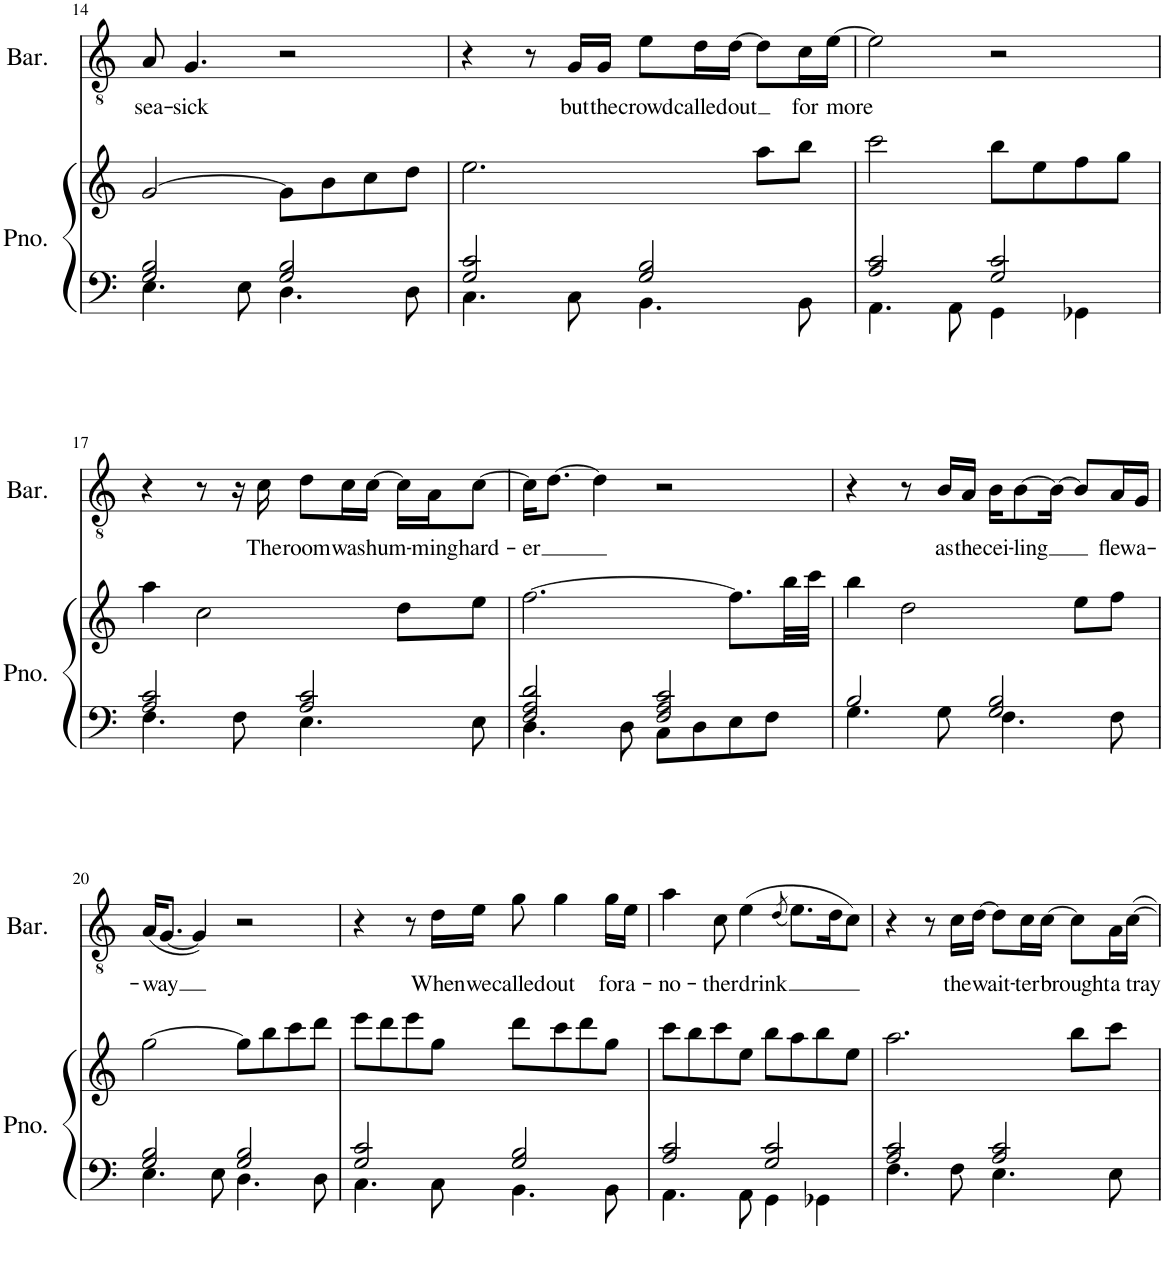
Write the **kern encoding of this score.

**kern	**kern	**kern	**text
*part2	*part2	*part1	*part1
*staff3	*staff2	*staff1	*staff1
*I"Piano	*	*I"Baritone	*
*I'Pno.	*	*I'Bar.	*
!!LO:PB:g=z
*clefF4	*clefG2	*clefGv2	*
*k[]	*k[]	*k[]	*
*M4/4	*M4/4	*M4/4	*
=14	=14	=14	=14
*^	*	*	*
!	!	!	!	!LO:LY:b
2G/ 2B/	4.E\	[2g/	8A/	sea-
!	!	!	!	!LO:LY:b
.	.	.	4.G/	-sick
.	8E\	.	.	.
2G/ 2B/	4.D\	8g\L]	2r	.
.	.	8b\	.	.
.	.	8cc\	.	.
.	8D\	8dd\J	.	.
=15	=15	=15	=15	=15
2G/ 2c/	4.C\	2.ee\	4r	.
.	.	.	8r	.
!	!	!	!	!LO:LY:b
.	8C\	.	16G/LL	but
!	!	!	!	!LO:LY:b
.	.	.	16G/JJ	the
!	!	!	!	!LO:LY:b
2G/ 2B/	4.BB\	.	8e\L	crowd
!	!	!	!	!LO:LY:b
.	.	.	16d\L	called
!	!	!	!	!LO:LY:b
.	.	.	[16d\JJ	out
.	.	8aa\L	8d\L]	.
!	!	!	!	!LO:LY:b
.	8BB\	8bb\J	16c\L	for
!	!	!	!	!LO:LY:b
.	.	.	[16e\JJ	more
=16	=16	=16	=16	=16
2A/ 2c/	4.AA\	2ccc\	2e\]	.
.	8AA\	.	.	.
2G/ 2c/	4GG\	8bb\L	2r	.
.	.	8ee\	.	.
.	4GG-X\	8ff\	.	.
.	.	8gg\J	.	.
!!LO:LB:g=z
=17	=17	=17	=17	=17
2A/ 2c/	4.F\	4aa\	4r	.
.	.	2cc\	8r	.
.	8F\	.	16r	.
!	!	!	!	!LO:LY:b
.	.	.	16c\	The
!	!	!	!	!LO:LY:b
2A/ 2c/	4.E\	.	8d\L	room
!	!	!	!	!LO:LY:b
.	.	.	16c\L	was
!	!	!	!	!LO:LY:b
.	.	.	[16c\JJ	hum-
.	.	8dd\L	16c\LL]	.
!	!	!	!	!LO:LY:b
.	.	.	16A\J	-ming
!	!	!	!	!LO:LY:b
.	8E\	8ee\J	[8c\J	hard-
=18	=18	=18	=18	=18
!	!	!	!	!LO:LY:b
2F/ 2A/ 2d/	4.D\	[2.ff\	16c\KL]	-er
.	.	.	[8.d\J	.
.	.	.	4d\]	.
.	8D\	.	.	.
2F/ 2A/ 2c/	8C\L	.	2r	.
.	8D\	.	.	.
.	8E\	8.ff\L]	.	.
.	8F\J	.	.	.
.	.	32bb\LL	.	.
.	.	32ccc\JJJ	.	.
=19	=19	=19	=19	=19
2B/	4.G\	4bb\	4r	.
.	.	2dd\	8r	.
!	!	!	!	!LO:LY:b
.	8G\	.	16B/LL	as
!	!	!	!	!LO:LY:b
.	.	.	16A/JJ	the
!	!	!	!	!LO:LY:b
2G/ 2B/	4.F\	.	16B\KL	cei-
!	!	!	!	!LO:LY:b
.	.	.	[8B\	-ling
.	.	.	16B\Jk_	.
.	.	8ee\L	8B/L]	.
!	!	!	!	!LO:LY:b
.	8F\	8ff\J	16A/L	flew
!	!	!	!	!LO:LY:b
.	.	.	16G/JJ	a-
!!LO:LB:g=z
=20	=20	=20	=20	=20
!	!	!	!	!LO:LY:b
2G/ 2B/	4.E\	[2gg\	(16A/KL	-way
.	.	.	[8.G/J	.
.	.	.	4G/])	.
.	8E\	.	.	.
2G/ 2B/	4.D\	8gg\L]	2r	.
.	.	8bb\	.	.
.	.	8ccc\	.	.
.	8D\	8ddd\J	.	.
=21	=21	=21	=21	=21
2G/ 2c/	4.C\	8eee\L	4r	.
.	.	8ddd\	.	.
.	.	8eee\	8r	.
!	!	!	!	!LO:LY:b
.	8C\	8gg\J	16d\LL	When
!	!	!	!	!LO:LY:b
.	.	.	16e\JJ	we
!	!	!	!	!LO:LY:b
2G/ 2B/	4.BB\	8ddd\L	8g\	called
!	!	!	!	!LO:LY:b
.	.	8ccc\	4g\	out
.	.	8ddd\	.	.
!	!	!	!	!LO:LY:b
.	8BB\	8gg\J	16g\LL	-for
!	!	!	!	!LO:LY:b
.	.	.	16e\JJ	a-
=22	=22	=22	=22	=22
!	!	!	!	!LO:LY:b
2A/ 2c/	4.AA\	8ccc\L	4a\	-no-
.	.	8bb\	.	.
!	!	!	!	!LO:LY:b
.	.	8ccc\	8c\	-ther
!	!	!	!	!LO:LY:b
.	8AA\	8ee\J	(4e\	-drink
2G/ 2c/	4GG\	8bb\L	.	.
.	.	.	(8qd/	.
.	.	8aa\	8.e\L)	.
.	4GG-X\	8bb\	.	.
.	.	.	16d\K	.
.	.	8ee\J	8c\J)	.
=23	=23	=23	=23	=23
2A/ 2c/	4.F\	2.aa\	4r	.
.	.	.	8r	.
!	!	!	!	!LO:LY:b
.	8F\	.	16c\LL	the
!	!	!	!	!LO:LY:b
.	.	.	[16d\JJ	-wait-
2A/ 2c/	4.E\	.	8d\L]	.
!	!	!	!	!LO:LY:b
.	.	.	16c\L	-ter
!	!	!	!	!LO:LY:b
.	.	.	[16c\JJ	brought
.	.	8bb\L	8c\L]	.
!	!	!	!	!LO:LY:b
.	8E\	8ccc\J	16A\L	a
!	!	!	!	!LO:LY:b
.	.	.	[16c\JJ	tray
*v	*v	*	*	*
=	=	=	=
*-	*-	*-	*-
